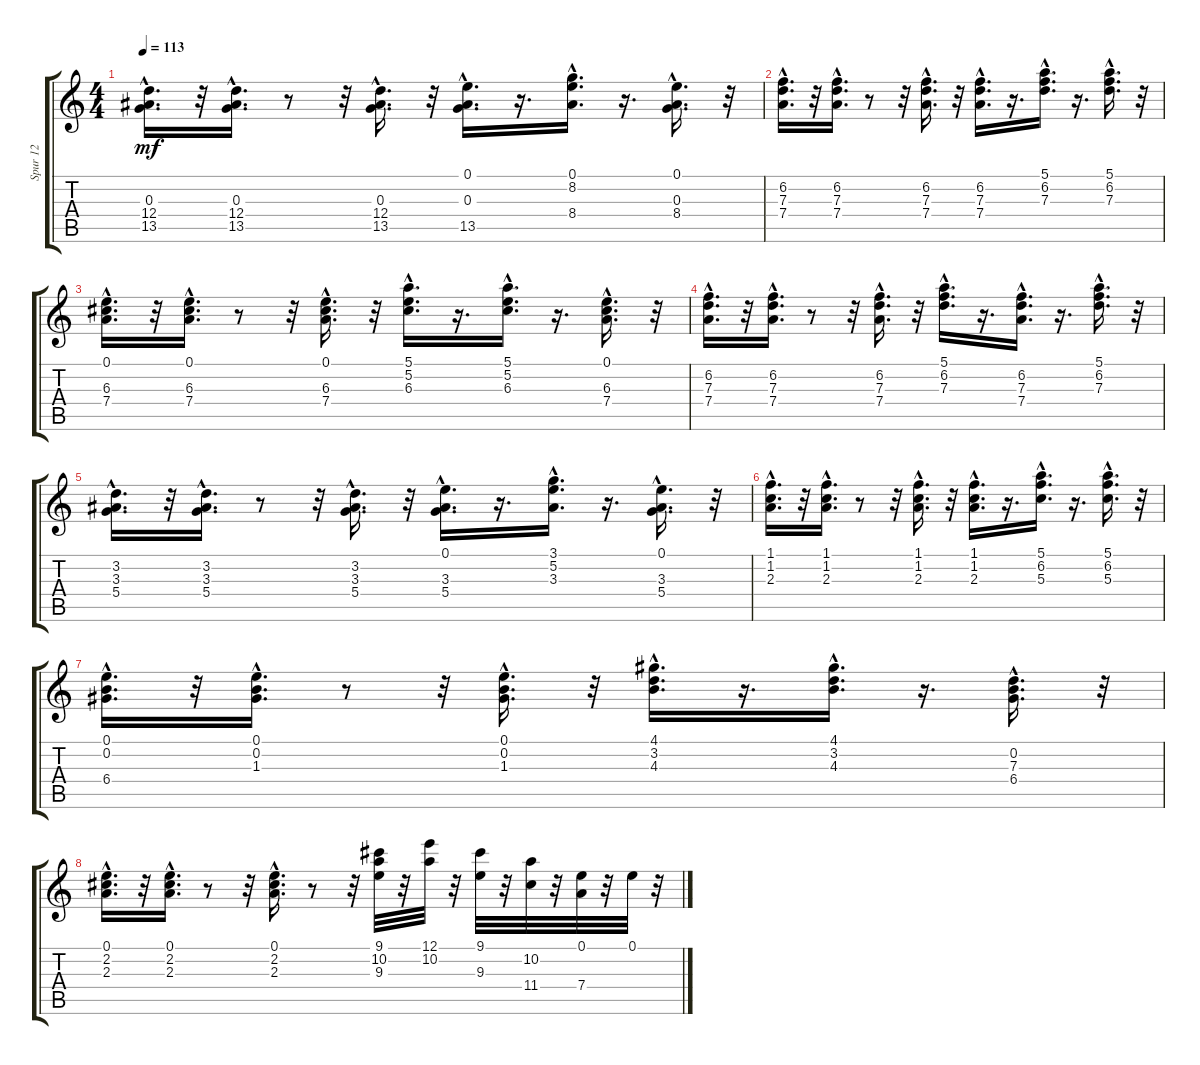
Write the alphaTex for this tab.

\track ("Spur 12" "Spur 12") {instrument electricguitarclean}
\staff {score tabs}
\tuning (E4 B3 G3 D3 A2 E2) {hide}
\ts (4 4)
\tempo 113
\clef g2
\ks c
(0.3{hac} 12.4{hac} 13.5{hac}).16{d dy mf} r.32 (0.3{hac} 12.4{hac} 13.5{hac}).16{d} r.8 r.32 (0.3{hac} 12.4{hac} 13.5{hac}).16{d} r.32 (0.1{hac} 0.3{hac} 13.5{hac}).16{d} r.16{d} (0.1{hac} 8.2{hac} 8.4{hac}).16{d} r.16{d} (0.1{hac} 0.3{hac} 8.4{hac}).16{d} r.32 |
(6.2{hac} 7.3{hac} 7.4{hac}).16{d} r.32 (6.2{hac} 7.3{hac} 7.4{hac}).16{d} r.8 r.32 (6.2{hac} 7.3{hac} 7.4{hac}).16{d} r.32 (6.2{hac} 7.3{hac} 7.4{hac}).16{d} r.16{d} (5.1{hac} 6.2{hac} 7.3{hac}).16{d} r.16{d} (5.1{hac} 6.2{hac} 7.3{hac}).16{d} r.32 |
(0.1{hac} 6.3{hac} 7.4{hac}).16{d} r.32 (0.1{hac} 6.3{hac} 7.4{hac}).16{d} r.8 r.32 (0.1{hac} 6.3{hac} 7.4{hac}).16{d} r.32 (5.1{hac} 5.2{hac} 6.3{hac}).16{d} r.16{d} (5.1{hac} 5.2{hac} 6.3{hac}).16{d} r.16{d} (0.1{hac} 6.3{hac} 7.4{hac}).16{d} r.32 |
(6.2{hac} 7.3{hac} 7.4{hac}).16{d} r.32 (6.2{hac} 7.3{hac} 7.4{hac}).16{d} r.8 r.32 (6.2{hac} 7.3{hac} 7.4{hac}).16{d} r.32 (5.1{hac} 6.2{hac} 7.3{hac}).16{d} r.16{d} (6.2{hac} 7.3{hac} 7.4{hac}).16{d} r.16{d} (5.1{hac} 6.2{hac} 7.3{hac}).16{d} r.32 |
(3.2{hac} 3.3{hac} 5.4{hac}).16{d} r.32 (3.2{hac} 3.3{hac} 5.4{hac}).16{d} r.8 r.32 (3.2{hac} 3.3{hac} 5.4{hac}).16{d} r.32 (0.1{hac} 3.3{hac} 5.4{hac}).16{d} r.16{d} (3.1{hac} 5.2{hac} 3.3{hac}).16{d} r.16{d} (0.1{hac} 3.3{hac} 5.4{hac}).16{d} r.32 |
(1.1{hac} 1.2{hac} 2.3{hac}).16{d} r.32 (1.1{hac} 1.2{hac} 2.3{hac}).16{d} r.8 r.32 (1.1{hac} 1.2{hac} 2.3{hac}).16{d} r.32 (1.1{hac} 1.2{hac} 2.3{hac}).16{d} r.16{d} (5.1{hac} 6.2{hac} 5.3{hac}).16{d} r.16{d} (5.1{hac} 6.2{hac} 5.3{hac}).16{d} r.32 |
(0.1{hac} 0.2{hac} 6.4{hac}).16{d} r.32 (0.1{hac} 0.2{hac} 1.3{hac}).16{d} r.8 r.32 (0.1{hac} 0.2{hac} 1.3{hac}).16{d} r.32 (4.1{hac} 3.2{hac} 4.3{hac}).16{d} r.16{d} (4.1{hac} 3.2{hac} 4.3{hac}).16{d} r.16{d} (0.2{hac} 7.3{hac} 6.4{hac}).16{d} r.32 |
(0.1{hac} 2.2{hac} 2.3{hac}).16{d} r.32 (0.1{hac} 2.2{hac} 2.3{hac}).16{d} r.8 r.32 (0.1{hac} 2.2{hac} 2.3{hac}).16{d} r.8 r.32 (9.1 10.2 9.3).32 r.32 (12.1 10.2).32 r.32 (9.1 9.3).32 r.32 (10.2 11.4).32 r.32 (0.1 7.4).32 r.32 0.1.32 r.32
